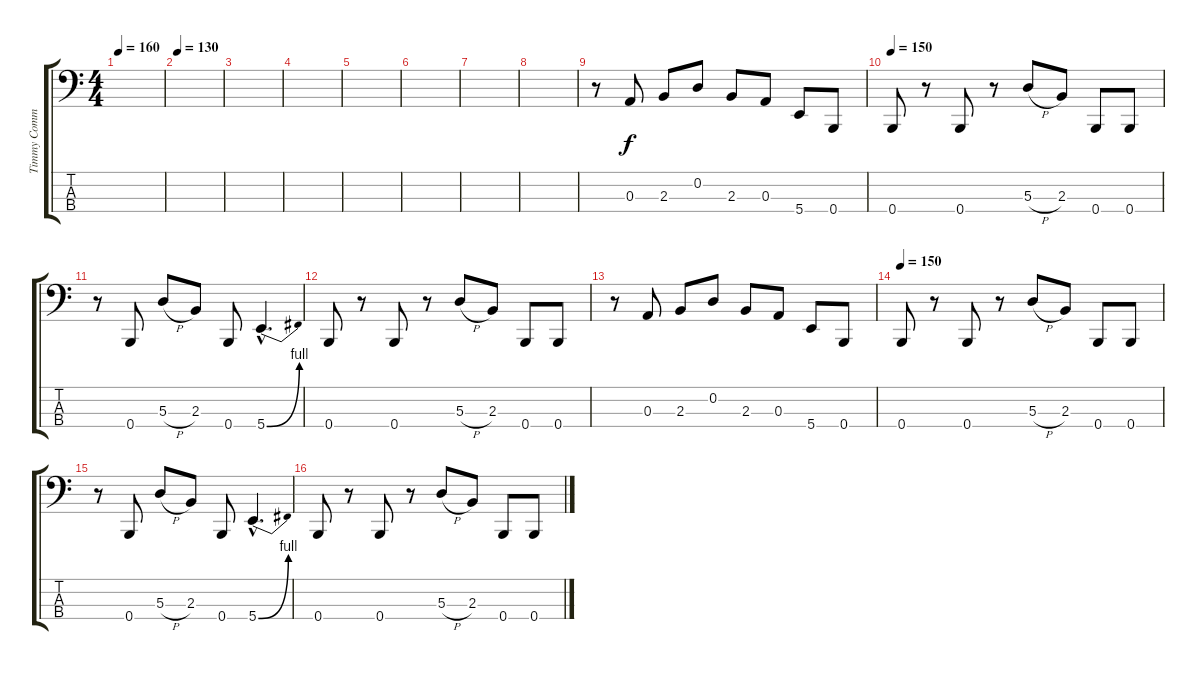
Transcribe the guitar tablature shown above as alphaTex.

\track ("Timmy Commerford" "Timmy Comm") {instrument electricbassfinger}
\staff {score tabs}
\tuning (G2 D2 A1 B0) {hide}
\ts (4 4)
\tempo 160
\clef f4
\ks c
|
\tempo 130
|
|
|
|
|
|
|
r.8 0.3.8 2.3.8 0.2.8 2.3.8 0.3.8 5.4.8 0.4.8 |
\tempo 150
0.4.8 r.8 0.4.8 r.8 5.3{h}.8 2.3.8 0.4.8 0.4.8 |
r.8 0.4.8 5.3{h}.8 2.3.8 0.4.8 5.4{be (bend 0 0 60 4) hac}.4{d} |
0.4.8 r.8 0.4.8 r.8 5.3{h}.8 2.3.8 0.4.8 0.4.8 |
r.8 0.3.8 2.3.8 0.2.8 2.3.8 0.3.8 5.4.8 0.4.8 |
\tempo 150
0.4.8 r.8 0.4.8 r.8 5.3{h}.8 2.3.8 0.4.8 0.4.8 |
r.8 0.4.8 5.3{h}.8 2.3.8 0.4.8 5.4{be (bend 0 0 60 4) hac}.4{d} |
0.4.8 r.8 0.4.8 r.8 5.3{h}.8 2.3.8 0.4.8 0.4.8
